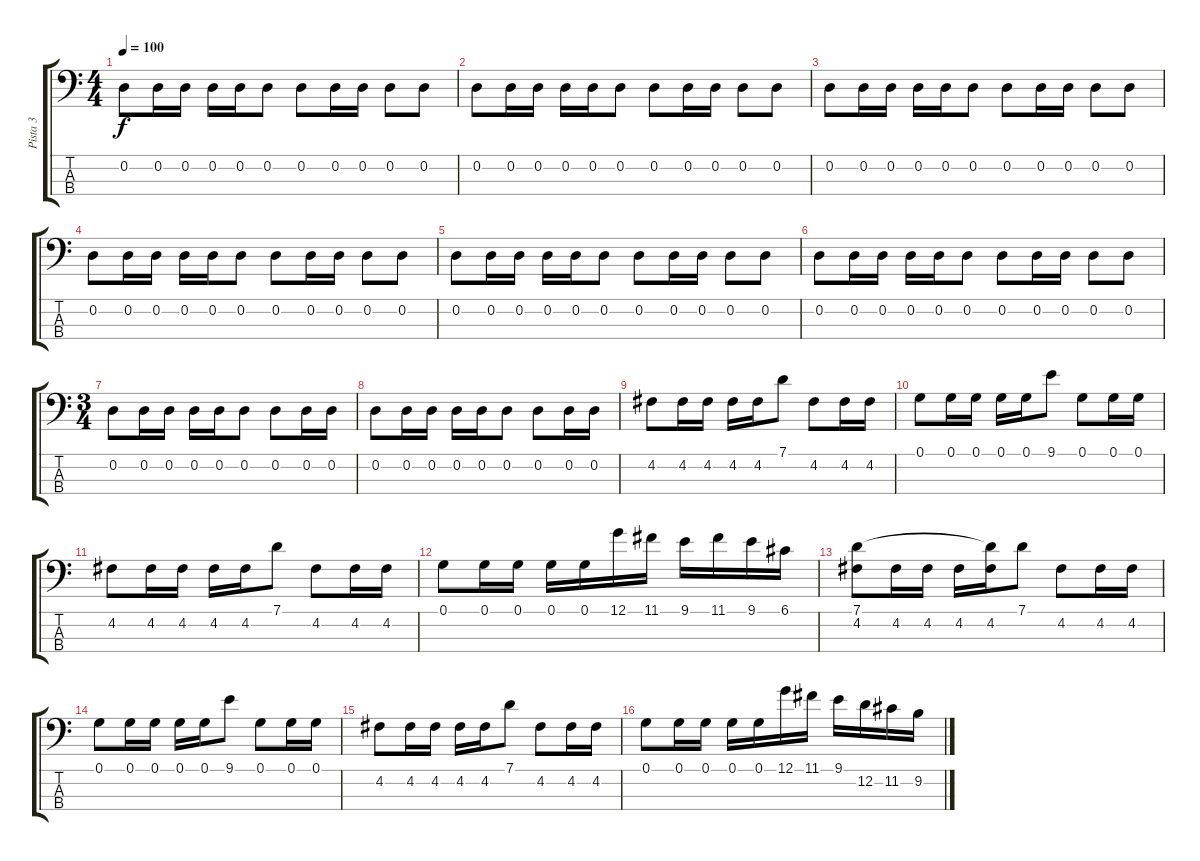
\track ("Pista 3" "Pista 3") {instrument electricbassfinger}
\staff {score tabs}
\tuning (G2 D2 A1 E1) {hide}
\ts (4 4)
\tempo 100
\clef f4
\ks c
0.2.8{dy f} 0.2.16 0.2.16 0.2.16 0.2.16 0.2.8 0.2.8 0.2.16 0.2.16 0.2.8 0.2.8 |
0.2.8 0.2.16 0.2.16 0.2.16 0.2.16 0.2.8 0.2.8 0.2.16 0.2.16 0.2.8 0.2.8 |
0.2.8 0.2.16 0.2.16 0.2.16 0.2.16 0.2.8 0.2.8 0.2.16 0.2.16 0.2.8 0.2.8 |
0.2.8 0.2.16 0.2.16 0.2.16 0.2.16 0.2.8 0.2.8 0.2.16 0.2.16 0.2.8 0.2.8 |
0.2.8 0.2.16 0.2.16 0.2.16 0.2.16 0.2.8 0.2.8 0.2.16 0.2.16 0.2.8 0.2.8 |
0.2.8 0.2.16 0.2.16 0.2.16 0.2.16 0.2.8 0.2.8 0.2.16 0.2.16 0.2.8 0.2.8 |
\ts (3 4)
0.2.8 0.2.16 0.2.16 0.2.16 0.2.16 0.2.8 0.2.8 0.2.16 0.2.16 |
0.2.8 0.2.16 0.2.16 0.2.16 0.2.16 0.2.8 0.2.8 0.2.16 0.2.16 |
4.2.8 4.2.16 4.2.16 4.2.16 4.2.16 7.1.8 4.2.8 4.2.16 4.2.16 |
0.1.8 0.1.16 0.1.16 0.1.16 0.1.16 9.1.8 0.1.8 0.1.16 0.1.16 |
4.2.8 4.2.16 4.2.16 4.2.16 4.2.16 7.1.8 4.2.8 4.2.16 4.2.16 |
0.1.8 0.1.16 0.1.16 0.1.16 0.1.16 12.1.16 11.1.16 9.1.16 11.1.16 9.1.16 6.1.16 |
(7.1 4.2).8 4.2.16 4.2.16 4.2.16 (7.1{t} 4.2).16 7.1.8 4.2.8 4.2.16 4.2.16 |
0.1.8 0.1.16 0.1.16 0.1.16 0.1.16 9.1.8 0.1.8 0.1.16 0.1.16 |
4.2.8 4.2.16 4.2.16 4.2.16 4.2.16 7.1.8 4.2.8 4.2.16 4.2.16 |
0.1.8 0.1.16 0.1.16 0.1.16 0.1.16 12.1.16 11.1.16 9.1.16 12.2.16 11.2.16 9.2.16
